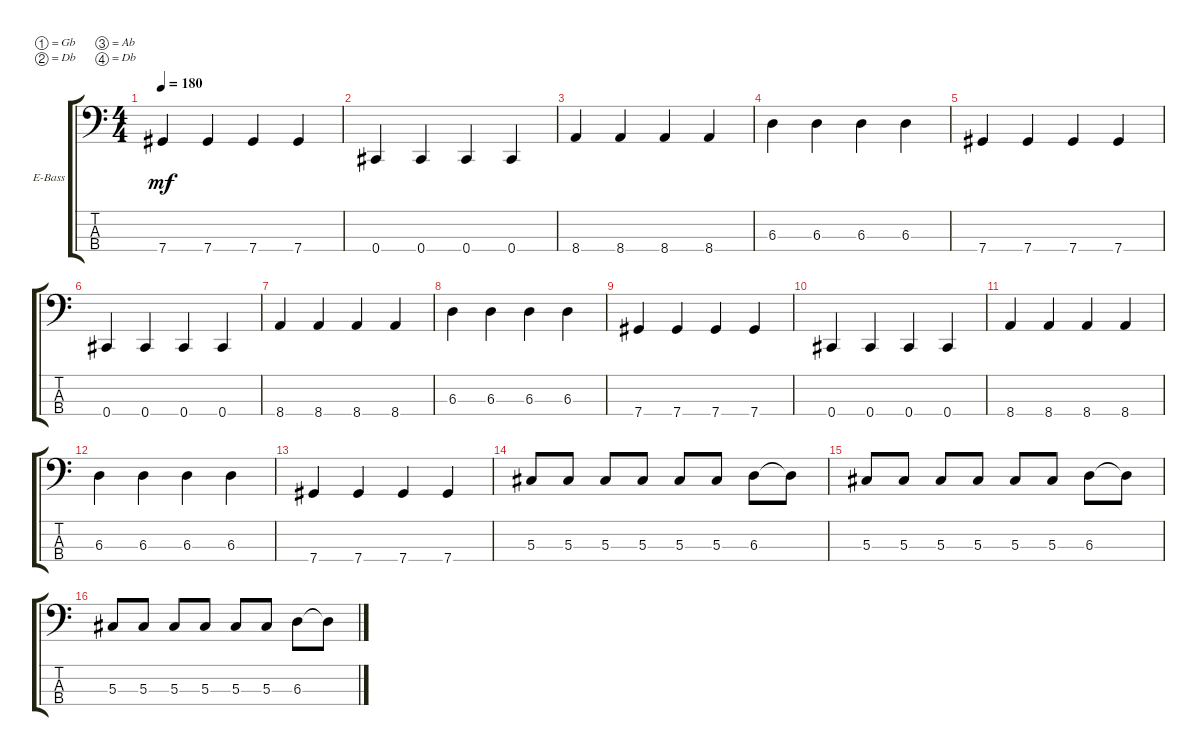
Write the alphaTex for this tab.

\defaultSystemsLayout 4
\bracketExtendMode groupsimilarinstruments
\firstSystemTrackNameOrientation horizontal
\otherSystemsTrackNameOrientation horizontal
\track ("Electric Bass" "E-Bass") {instrument electricbassfinger}
\staff {score tabs}
\tuning (Gb2 Db2 Ab1 Db1)
\ts (4 4)
\tempo 180
\clef f4
\scale
0.333333
\ks c
7.4.4{dy mf} 7.4.4 7.4.4 7.4.4 |
\scale
0.333333 0.4.4 0.4.4 0.4.4 0.4.4 |
\scale
0.333333 8.4.4 8.4.4 8.4.4 8.4.4 |
\scale
0.333333 6.3.4 6.3.4 6.3.4 6.3.4 |
\scale
0.333333 7.4.4 7.4.4 7.4.4 7.4.4 |
\scale
0.333333 0.4.4 0.4.4 0.4.4 0.4.4 |
\scale
0.333333 8.4.4 8.4.4 8.4.4 8.4.4 |
\scale
0.333333 6.3.4 6.3.4 6.3.4 6.3.4 |
\scale
0.333333 7.4.4 7.4.4 7.4.4 7.4.4 |
\scale
0.333333 0.4.4 0.4.4 0.4.4 0.4.4 |
\scale
0.333333 8.4.4 8.4.4 8.4.4 8.4.4 |
\scale
0.333333 6.3.4 6.3.4 6.3.4 6.3.4 |
\scale
0.333333 7.4.4 7.4.4 7.4.4 7.4.4 |
\scale
0.333333 5.3.8 5.3.8 5.3.8 5.3.8 5.3.8 5.3.8 6.3.8 6.3{t}.8 |
\scale
0.333333 5.3.8 5.3.8 5.3.8 5.3.8 5.3.8 5.3.8 6.3.8 6.3{t}.8 |
\scale
0.333333 5.3.8 5.3.8 5.3.8 5.3.8 5.3.8 5.3.8 6.3.8 6.3{t}.8
